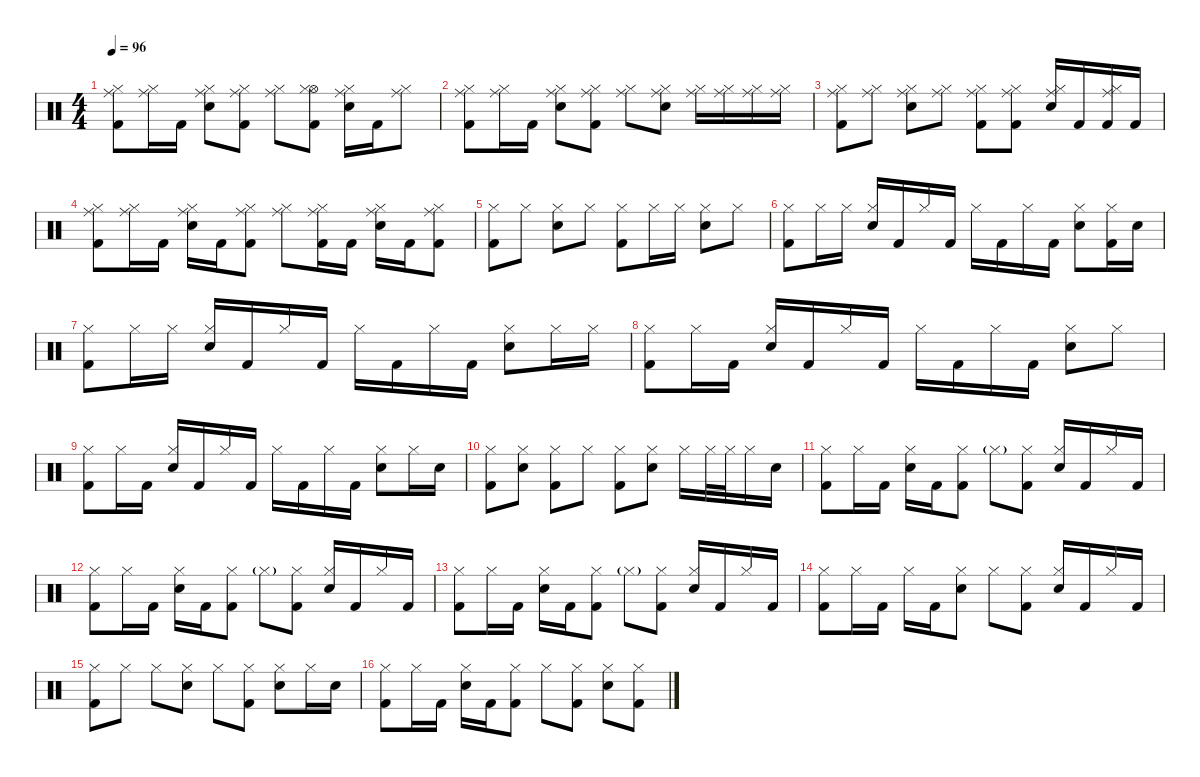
\defaultSystemsLayout 4
\hideDynamics
\bracketExtendMode nobrackets
\singleTrackTrackNamePolicy hidden
\multiTrackTrackNamePolicy hidden
\otherSystemsTrackNameOrientation horizontal
\track ("Drums" "drm.") {instrument percussion}
\staff {score}
\articulation defaults
\ts (4 4)
\tempo 96
\clef neutral
\ks c
("Ride (middle)" "Hi-Hat (closed)" "Kick (hit) 2").8{dy f beam Down} ("Ride (middle)" "Hi-Hat (closed)").16{beam Down} "Kick (hit) 2".16{beam Down} ("Ride (middle)" "Hi-Hat (closed)" "Snare (hit) 2").8{beam Down} ("Ride (middle)" "Hi-Hat (closed)" "Kick (hit) 2").8{beam Down} ("Ride (middle)" "Hi-Hat (closed)").8{beam Down} ("Hi-Hat (open)" "Hi-Hat (closed)" "Kick (hit) 2").8{dy ff beam Down} ("Ride (middle)" "Hi-Hat (closed)" "Snare (hit) 2").16{dy f beam Down} "Kick (hit) 2".16{beam Down} ("Ride (middle)" "Hi-Hat (closed)").8{beam Down} |
("Ride (middle)" "Hi-Hat (closed)" "Kick (hit) 2").8{beam Down} ("Ride (middle)" "Hi-Hat (closed)").16{beam Down} "Kick (hit) 2".16{beam Down} ("Ride (middle)" "Hi-Hat (closed)" "Snare (hit) 2").8{beam Down} ("Ride (middle)" "Hi-Hat (closed)" "Kick (hit) 2").8{beam Down} ("Ride (middle)" "Hi-Hat (closed)").8{beam Down} ("Ride (middle)" "Hi-Hat (closed)" "Snare (hit) 2").8{beam Down} ("Ride (middle)" "Hi-Hat (closed)").16{beam Down} ("Ride (middle)" "Hi-Hat (closed)").16{beam Down} ("Ride (middle)" "Hi-Hat (closed)").16{beam Down} ("Ride (middle)" "Hi-Hat (closed)").16{beam Down} |
("Ride (middle)" "Hi-Hat (closed)" "Kick (hit) 2").8{beam Down} ("Ride (middle)" "Hi-Hat (closed)").8{beam Down} ("Ride (middle)" "Hi-Hat (closed)" "Snare (hit) 2").8{beam Down} ("Ride (middle)" "Hi-Hat (closed)").8{beam Down} ("Ride (middle)" "Hi-Hat (closed)" "Kick (hit) 2").8{beam Down} ("Ride (middle)" "Hi-Hat (closed)" "Kick (hit) 2").8{beam Down} ("Ride (middle)" "Hi-Hat (closed)" "Snare (hit) 2").16{beam Up} "Kick (hit) 2".16{beam Up} ("Ride (middle)" "Hi-Hat (closed)" "Kick (hit) 2").16{beam Up} "Kick (hit) 2".16{beam Up} |
("Ride (middle)" "Hi-Hat (closed)" "Kick (hit) 2").8{beam Down} ("Ride (middle)" "Hi-Hat (closed)").16{beam Down} "Kick (hit) 2".16{beam Down} ("Ride (middle)" "Hi-Hat (closed)" "Snare (hit) 2").16{beam Down} "Kick (hit) 2".16{beam Down} ("Ride (middle)" "Hi-Hat (closed)" "Kick (hit) 2").8{beam Down} ("Ride (middle)" "Hi-Hat (closed)").8{beam Down} ("Ride (middle)" "Hi-Hat (closed)" "Kick (hit) 2").16{beam Down} "Kick (hit) 2".16{beam Down} ("Ride (middle)" "Hi-Hat (closed)" "Snare (hit) 2").16{beam Down} "Kick (hit) 2".16{beam Down} ("Ride (middle)" "Hi-Hat (closed)" "Kick (hit) 2").8{beam Down} |
("Hi-Hat (closed)" "Kick (hit) 2").8{beam Down} "Hi-Hat (closed)".8{beam Down} ("Hi-Hat (closed)" "Snare (hit) 2").8{beam Down} "Hi-Hat (closed)".8{beam Down} ("Hi-Hat (closed)" "Kick (hit) 2").8{beam Down} "Hi-Hat (closed)".16{beam Down} "Hi-Hat (closed)".16{beam Down} ("Hi-Hat (closed)" "Snare (hit) 2").8{beam Down} "Hi-Hat (closed)".8{beam Down} |
("Hi-Hat (closed)" "Kick (hit) 2").8{beam Down} "Hi-Hat (closed)".16{beam Down} "Hi-Hat (closed)".16{beam Down} ("Hi-Hat (closed)" "Snare (hit) 2").16{beam Up} "Kick (hit) 2".16{beam Up} "Hi-Hat (closed)".16{beam Up} "Kick (hit) 2".16{beam Up} "Hi-Hat (closed)".16{beam Down} "Kick (hit) 2".16{beam Down} "Hi-Hat (closed)".16{beam Down} "Kick (hit) 2".16{beam Down} ("Hi-Hat (closed)" "Snare (hit) 2").8{beam Down} ("Hi-Hat (closed)" "Kick (hit) 2").16{beam Down} "Snare (hit) 2".16{beam Down} |
("Hi-Hat (closed)" "Kick (hit) 2").8{beam Down} "Hi-Hat (closed)".16{beam Down} "Hi-Hat (closed)".16{beam Down} ("Hi-Hat (closed)" "Snare (hit) 2").16{beam Up} "Kick (hit) 2".16{beam Up} "Hi-Hat (closed)".16{beam Up} "Kick (hit) 2".16{beam Up} "Hi-Hat (closed)".16{beam Down} "Kick (hit) 2".16{beam Down} "Hi-Hat (closed)".16{beam Down} "Kick (hit) 2".16{beam Down} ("Hi-Hat (closed)" "Snare (hit) 2").8{beam Down} "Hi-Hat (closed)".16{beam Down} "Hi-Hat (closed)".16{beam Down} |
("Hi-Hat (closed)" "Kick (hit) 2").8{beam Down} "Hi-Hat (closed)".16{beam Down} "Kick (hit) 2".16{beam Down} ("Hi-Hat (closed)" "Snare (hit) 2").16{beam Up} "Kick (hit) 2".16{beam Up} "Hi-Hat (closed)".16{beam Up} "Kick (hit) 2".16{beam Up} "Hi-Hat (closed)".16{beam Down} "Kick (hit) 2".16{beam Down} "Hi-Hat (closed)".16{beam Down} "Kick (hit) 2".16{beam Down} ("Hi-Hat (closed)" "Snare (hit) 2").8{beam Down} "Hi-Hat (closed)".8{beam Down} |
("Hi-Hat (closed)" "Kick (hit) 2").8{beam Down} "Hi-Hat (closed)".16{beam Down} "Kick (hit) 2".16{beam Down} ("Hi-Hat (closed)" "Snare (hit) 2").16{beam Up} "Kick (hit) 2".16{beam Up} "Hi-Hat (closed)".16{beam Up} "Kick (hit) 2".16{beam Up} "Hi-Hat (closed)".16{beam Down} "Kick (hit) 2".16{beam Down} "Hi-Hat (closed)".16{beam Down} "Kick (hit) 2".16{beam Down} ("Hi-Hat (closed)" "Snare (hit) 2").8{beam Down} "Hi-Hat (closed)".16{beam Down} "Snare (hit) 2".16{beam Down} |
("Hi-Hat (closed)" "Kick (hit) 2").8{beam Down} ("Hi-Hat (closed)" "Snare (hit) 2").8{beam Down} ("Hi-Hat (closed)" "Kick (hit) 2").8{beam Down} "Hi-Hat (closed)".8{beam Down} ("Hi-Hat (closed)" "Kick (hit) 2").8{beam Down} ("Hi-Hat (closed)" "Snare (hit) 2").8{beam Down} "Hi-Hat (closed)".16{beam Down} "Hi-Hat (closed)".32{beam Down} "Hi-Hat (closed)".32{beam Down} "Hi-Hat (closed)".16{beam Down} "Snare (hit) 2".16{beam Down} |
("Hi-Hat (closed)" "Kick (hit) 2").8{beam Down} "Hi-Hat (closed)".16{beam Down} "Kick (hit) 2".16{beam Down} ("Hi-Hat (closed)" "Snare (hit) 2").16{beam Down} "Kick (hit) 2".16{beam Down} ("Hi-Hat (closed)" "Kick (hit) 2").8{beam Down} "Hi-Hat (closed)"{g}.8{beam Down} ("Hi-Hat (closed)" "Kick (hit) 2").8{beam Down} ("Hi-Hat (closed)" "Snare (hit) 2").16{beam Up} "Kick (hit) 2".16{beam Up} "Hi-Hat (closed)".16{beam Up} "Kick (hit) 2".16{beam Up} |
("Hi-Hat (closed)" "Kick (hit) 2").8{beam Down} "Hi-Hat (closed)".16{beam Down} "Kick (hit) 2".16{beam Down} ("Hi-Hat (closed)" "Snare (hit) 2").16{beam Down} "Kick (hit) 2".16{beam Down} ("Hi-Hat (closed)" "Kick (hit) 2").8{beam Down} "Hi-Hat (closed)"{g}.8{beam Down} ("Hi-Hat (closed)" "Kick (hit) 2").8{beam Down} ("Hi-Hat (closed)" "Snare (hit) 2").16{beam Up} "Kick (hit) 2".16{beam Up} "Hi-Hat (closed)".16{beam Up} "Kick (hit) 2".16{beam Up} |
("Hi-Hat (closed)" "Kick (hit) 2").8{beam Down} "Hi-Hat (closed)".16{beam Down} "Kick (hit) 2".16{beam Down} ("Hi-Hat (closed)" "Snare (hit) 2").16{beam Down} "Kick (hit) 2".16{beam Down} ("Hi-Hat (closed)" "Kick (hit) 2").8{beam Down} "Hi-Hat (closed)"{g}.8{beam Down} ("Hi-Hat (closed)" "Kick (hit) 2").8{beam Down} ("Hi-Hat (closed)" "Snare (hit) 2").16{beam Up} "Kick (hit) 2".16{beam Up} "Hi-Hat (closed)".16{beam Up} "Kick (hit) 2".16{beam Up} |
("Hi-Hat (closed)" "Kick (hit) 2").8{beam Down} "Hi-Hat (closed)".16{beam Down} "Kick (hit) 2".16{beam Down} "Hi-Hat (closed)".16{beam Down} "Kick (hit) 2".16{beam Down} ("Hi-Hat (closed)" "Snare (hit) 2").8{beam Down} "Hi-Hat (closed)".8{beam Down} ("Hi-Hat (closed)" "Kick (hit) 2").8{beam Down} ("Hi-Hat (closed)" "Snare (hit) 2").16{beam Up} "Kick (hit) 2".16{beam Up} "Hi-Hat (closed)".16{beam Up} "Kick (hit) 2".16{beam Up} |
("Hi-Hat (closed)" "Kick (hit) 2").8{beam Down} "Hi-Hat (closed)".8{beam Down} "Hi-Hat (closed)".8{beam Down} ("Hi-Hat (closed)" "Snare (hit) 2").8{beam Down} "Hi-Hat (closed)".8{beam Down} ("Hi-Hat (closed)" "Kick (hit) 2").8{beam Down} ("Hi-Hat (closed)" "Snare (hit) 2").8{beam Down} "Hi-Hat (closed)".16{beam Down} "Snare (hit) 2".16{beam Down} |
("Hi-Hat (closed)" "Kick (hit) 2").8{beam Down} "Hi-Hat (closed)".16{beam Down} "Kick (hit) 2".16{beam Down} ("Hi-Hat (closed)" "Snare (hit) 2").16{beam Down} "Kick (hit) 2".16{beam Down} ("Hi-Hat (closed)" "Kick (hit) 2").8{beam Down} "Hi-Hat (closed)".8{beam Down} ("Hi-Hat (closed)" "Kick (hit) 2").8{beam Down} ("Hi-Hat (closed)" "Snare (hit) 2").8{beam Down} ("Hi-Hat (closed)" "Kick (hit) 2").8{beam Down}
